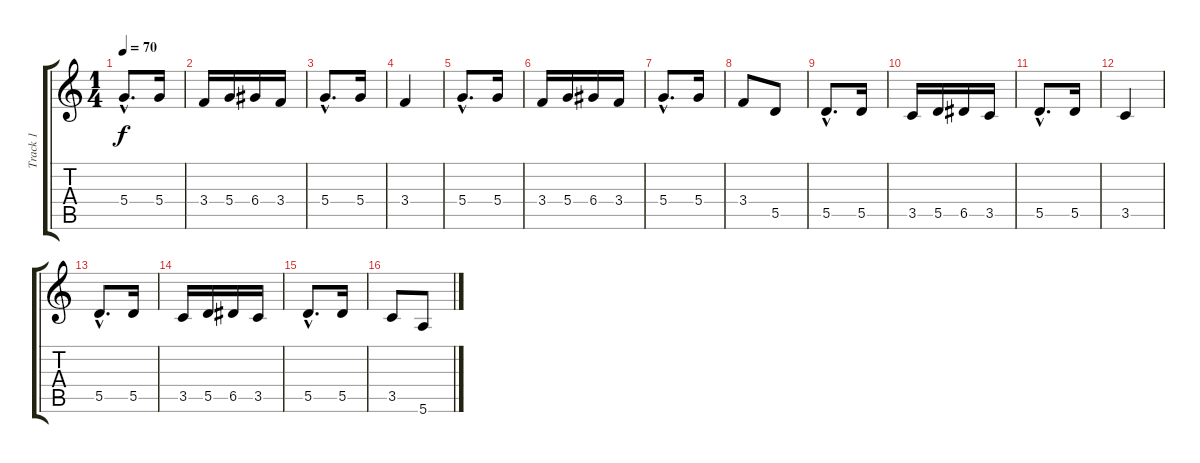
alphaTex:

\track ("Track 1" "Track 1") {instrument distortionguitar}
\staff {score tabs}
\tuning (E4 B3 G3 D3 A2 E2) {hide}
\ts (1 4)
\tempo 70
\clef g2
\ks c
5.4{hac}.8{d dy f} 5.4.16 |
3.4.16 5.4.16 6.4.16 3.4.16 |
5.4{hac}.8{d} 5.4.16 |
3.4.4 |
5.4{hac}.8{d} 5.4.16 |
3.4.16 5.4.16 6.4.16 3.4.16 |
5.4{hac}.8{d} 5.4.16 |
3.4.8 5.5.8 |
5.5{hac}.8{d} 5.5.16 |
3.5.16 5.5.16 6.5.16 3.5.16 |
5.5{hac}.8{d} 5.5.16 |
3.5.4 |
5.5{hac}.8{d} 5.5.16 |
3.5.16 5.5.16 6.5.16 3.5.16 |
5.5{hac}.8{d} 5.5.16 |
3.5.8 5.6.8
